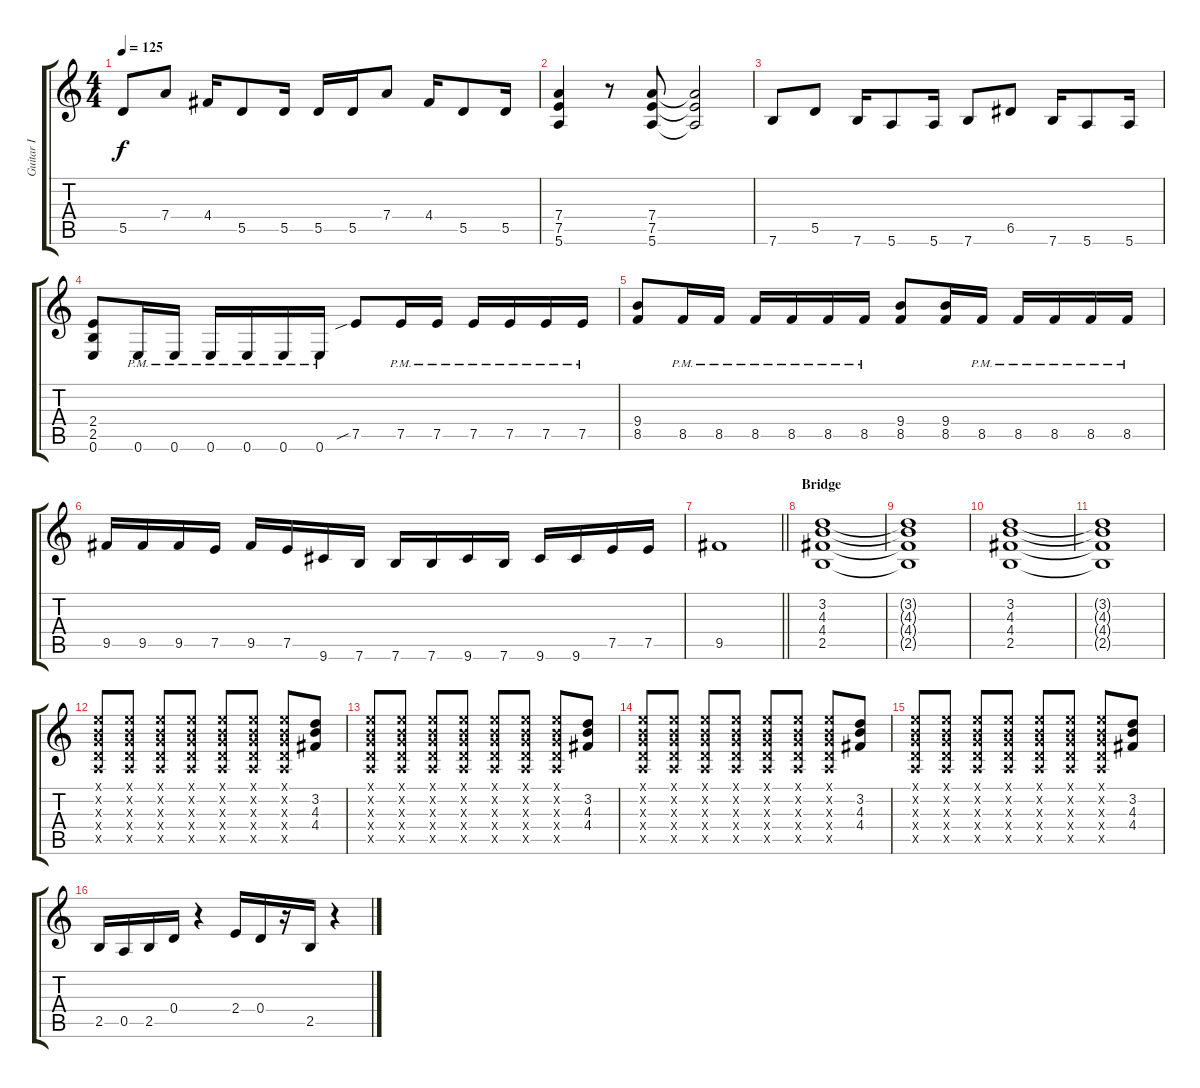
\track ("Guitar I" "Guitar I") {instrument distortionguitar}
\staff {score tabs}
\tuning (E4 B3 G3 D3 A2 E2) {hide}
\ts (4 4)
\tempo 125
\clef g2
\ks c
5.5.8{dy f} 7.4.8 4.4.16 5.5.8 5.5.16 5.5.16 5.5.16 7.4.8 4.4.16 5.5.8 5.5.16 |
(7.4 7.5 5.6).4 r.8 (7.4 7.5 5.6).8 (7.4{t} 7.5{t} 5.6{t}).2 |
7.6.8 5.5.8 7.6.16 5.6.8 5.6.16 7.6.8 6.5.8 7.6.16 5.6.8 5.6.16 |
(2.4 2.5 0.6).8 0.6{pm}.16 0.6{pm}.16 0.6{pm}.16 0.6{pm}.16 0.6{pm}.16 0.6{pm}.16 7.5{sib}.8 7.5{pm}.16 7.5{pm}.16 7.5{pm}.16 7.5{pm}.16 7.5{pm}.16 7.5{pm}.16 |
(9.4 8.5).8 8.5{pm}.16 8.5{pm}.16 8.5{pm}.16 8.5{pm}.16 8.5{pm}.16 8.5{pm}.16 (9.4 8.5).8 (9.4 8.5).16 8.5{pm}.16 8.5{pm}.16 8.5{pm}.16 8.5{pm}.16 8.5{pm}.16 |
9.5.16 9.5.16 9.5.16 7.5.16 9.5.16 7.5.16 9.6.16 7.6.16 7.6.16 7.6.16 9.6.16 7.6.16 9.6.16 9.6.16 7.5.16 7.5.16 |
\barLineRight lightlight
9.5.1 |
\section ("" "Bridge")
(3.2 4.3 4.4 2.5).1 |
(3.2{t} 4.3{t} 4.4{t} 2.5{t}).1 |
(3.2 4.3 4.4 2.5).1 |
(3.2{t} 4.3{t} 4.4{t} 2.5{t}).1 |
(0.1{x} 0.2{x} 0.3{x} 0.4{x} 0.5{x}).8 (0.1{x} 0.2{x} 0.3{x} 0.4{x} 0.5{x}).8 (0.1{x} 0.2{x} 0.3{x} 0.4{x} 0.5{x}).8 (0.1{x} 0.2{x} 0.3{x} 0.4{x} 0.5{x}).8 (0.1{x} 0.2{x} 0.3{x} 0.4{x} 0.5{x}).8 (0.1{x} 0.2{x} 0.3{x} 0.4{x} 0.5{x}).8 (0.1{x} 0.2{x} 0.3{x} 0.4{x} 0.5{x}).8 (3.2 4.3 4.4).8 |
(0.1{x} 0.2{x} 0.3{x} 0.4{x} 0.5{x}).8 (0.1{x} 0.2{x} 0.3{x} 0.4{x} 0.5{x}).8 (0.1{x} 0.2{x} 0.3{x} 0.4{x} 0.5{x}).8 (0.1{x} 0.2{x} 0.3{x} 0.4{x} 0.5{x}).8 (0.1{x} 0.2{x} 0.3{x} 0.4{x} 0.5{x}).8 (0.1{x} 0.2{x} 0.3{x} 0.4{x} 0.5{x}).8 (0.1{x} 0.2{x} 0.3{x} 0.4{x} 0.5{x}).8 (3.2 4.3 4.4).8 |
(0.1{x} 0.2{x} 0.3{x} 0.4{x} 0.5{x}).8 (0.1{x} 0.2{x} 0.3{x} 0.4{x} 0.5{x}).8 (0.1{x} 0.2{x} 0.3{x} 0.4{x} 0.5{x}).8 (0.1{x} 0.2{x} 0.3{x} 0.4{x} 0.5{x}).8 (0.1{x} 0.2{x} 0.3{x} 0.4{x} 0.5{x}).8 (0.1{x} 0.2{x} 0.3{x} 0.4{x} 0.5{x}).8 (0.1{x} 0.2{x} 0.3{x} 0.4{x} 0.5{x}).8 (3.2 4.3 4.4).8 |
(0.1{x} 0.2{x} 0.3{x} 0.4{x} 0.5{x}).8 (0.1{x} 0.2{x} 0.3{x} 0.4{x} 0.5{x}).8 (0.1{x} 0.2{x} 0.3{x} 0.4{x} 0.5{x}).8 (0.1{x} 0.2{x} 0.3{x} 0.4{x} 0.5{x}).8 (0.1{x} 0.2{x} 0.3{x} 0.4{x} 0.5{x}).8 (0.1{x} 0.2{x} 0.3{x} 0.4{x} 0.5{x}).8 (0.1{x} 0.2{x} 0.3{x} 0.4{x} 0.5{x}).8 (3.2 4.3 4.4).8 |
2.5.16 0.5.16 2.5.16 0.4.16 r.4 2.4.16 0.4.16 r.16 2.5.16 r.4
